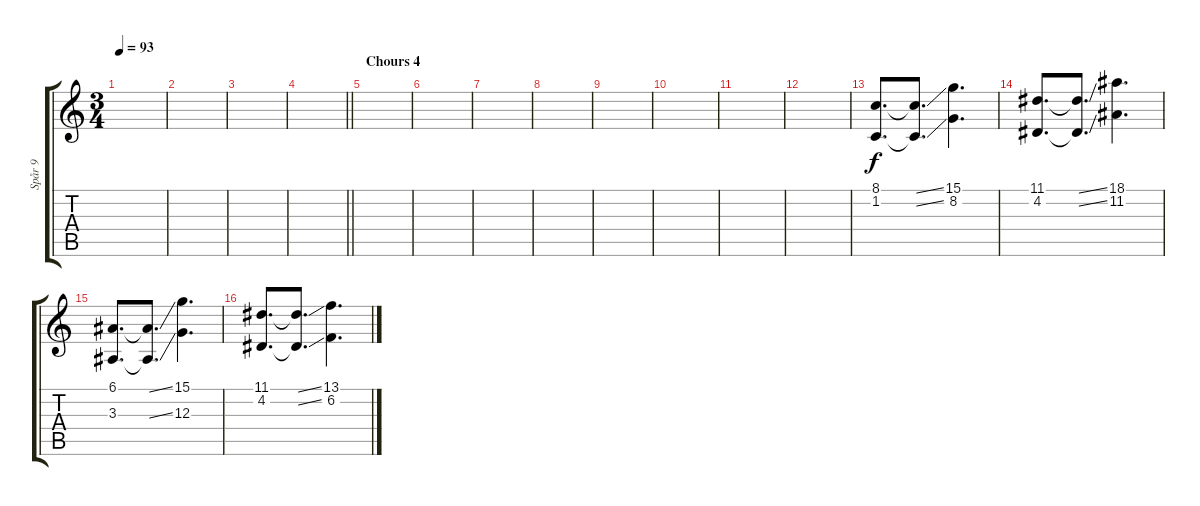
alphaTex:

\track ("Spår 9" "Spår 9") {instrument pad4choir}
\staff {score tabs}
\tuning (E4 B3 G3 D3 A2 E2) {hide}
\ts (3 4)
\tempo 93
\clef g2
\ks c
|
|
|
\barLineRight lightlight
|
\section ("" "Chours 4")
|
|
|
|
|
|
|
|
(8.1 1.2).8{d} (8.1{ss t} 1.2{ss t}).8{d} (15.1 8.2).4{d} |
(11.1 4.2).8{d} (11.1{ss t} 4.2{ss t}).8{d} (18.1 11.2).4{d} |
(6.1 3.3).8{d} (6.1{ss t} 3.3{ss t}).8{d} (15.1 12.3).4{d} |
(11.1 4.2).8{d} (11.1{ss t} 4.2{ss t}).8{d} (13.1 6.2).4{d}
